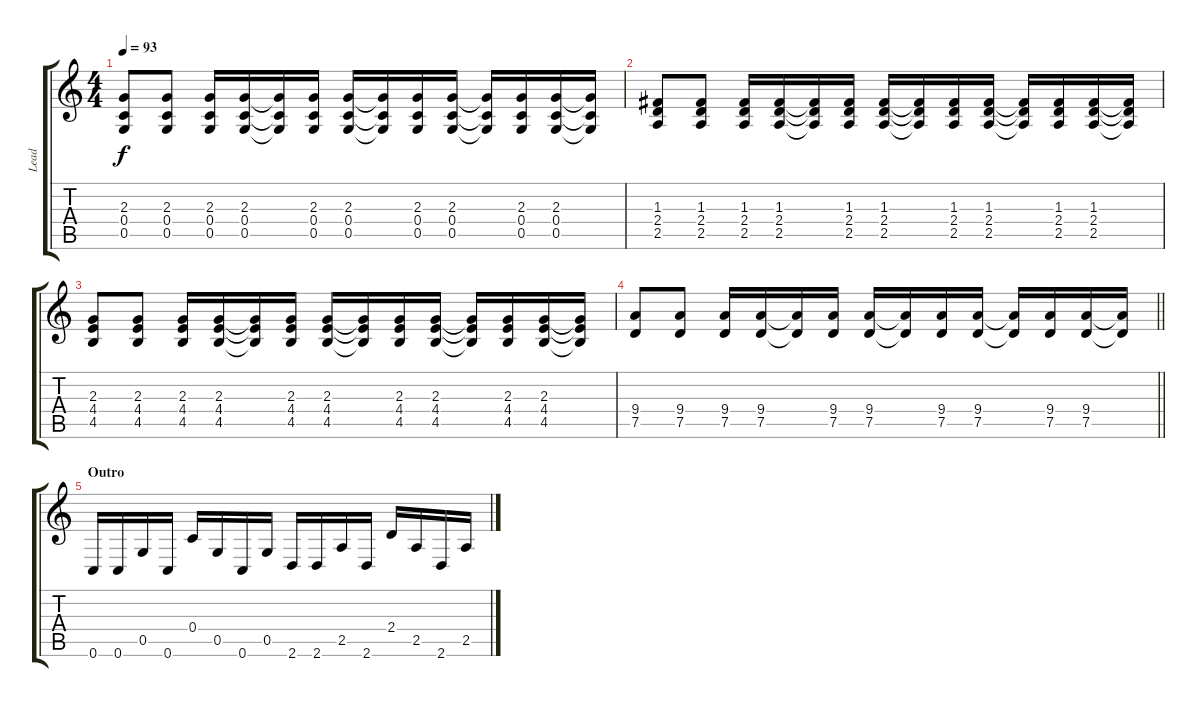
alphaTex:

\track ("Lead" "Lead") {instrument acousticguitarsteel}
\staff {score tabs}
\tuning (D4 A3 F3 C3 G2 C2) {hide}
\ts (4 4)
\tempo 93
\clef g2
\ks c
(2.3 0.4 0.5).8{dy f} (2.3 0.4 0.5).8 (2.3 0.4 0.5).16 (2.3 0.4 0.5).16 (2.3{t} 0.4{t} 0.5{t}).16 (2.3 0.4 0.5).16 (2.3 0.4 0.5).16 (2.3{t} 0.4{t} 0.5{t}).16 (2.3 0.4 0.5).16 (2.3 0.4 0.5).16 (2.3{t} 0.4{t} 0.5{t}).16 (2.3 0.4 0.5).16 (2.3 0.4 0.5).16 (2.3{t} 0.4{t} 0.5{t}).16 |
(1.3 2.4 2.5).8 (1.3 2.4 2.5).8 (1.3 2.4 2.5).16 (1.3 2.4 2.5).16 (1.3{t} 2.4{t} 2.5{t}).16 (1.3 2.4 2.5).16 (1.3 2.4 2.5).16 (1.3{t} 2.4{t} 2.5{t}).16 (1.3 2.4 2.5).16 (1.3 2.4 2.5).16 (1.3{t} 2.4{t} 2.5{t}).16 (1.3 2.4 2.5).16 (1.3 2.4 2.5).16 (1.3{t} 2.4{t} 2.5{t}).16 |
(2.3 4.4 4.5).8 (2.3 4.4 4.5).8 (2.3 4.4 4.5).16 (2.3 4.4 4.5).16 (2.3{t} 4.4{t} 4.5{t}).16 (2.3 4.4 4.5).16 (2.3 4.4 4.5).16 (2.3{t} 4.4{t} 4.5{t}).16 (2.3 4.4 4.5).16 (2.3 4.4 4.5).16 (2.3{t} 4.4{t} 4.5{t}).16 (2.3 4.4 4.5).16 (2.3 4.4 4.5).16 (2.3{t} 4.4{t} 4.5{t}).16 |
\barLineRight lightlight
(9.4 7.5).8 (9.4 7.5).8 (9.4 7.5).16 (9.4 7.5).16 (9.4{t} 7.5{t}).16 (9.4 7.5).16 (9.4 7.5).16 (9.4{t} 7.5{t}).16 (9.4 7.5).16 (9.4 7.5).16 (9.4{t} 7.5{t}).16 (9.4 7.5).16 (9.4 7.5).16 (9.4{t} 7.5{t}).16 |
\section ("" "Outro")
0.6.16 0.6.16 0.5.16 0.6.16 0.4.16 0.5.16 0.6.16 0.5.16 2.6.16 2.6.16 2.5.16 2.6.16 2.4.16 2.5.16 2.6.16 2.5.16
